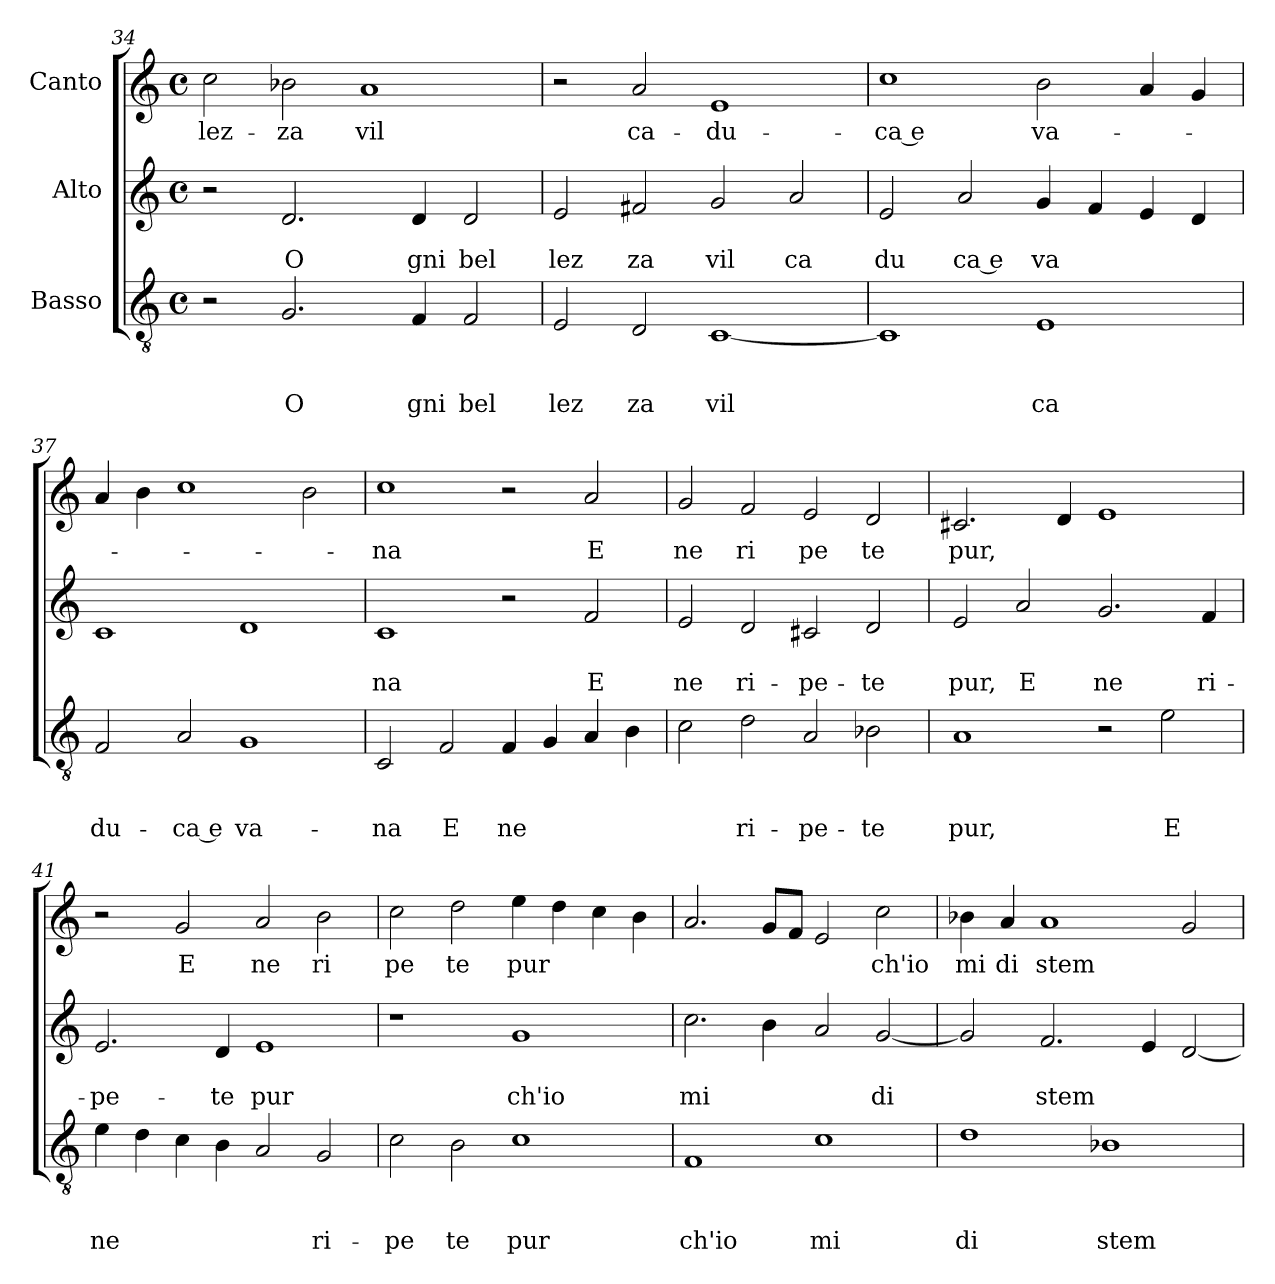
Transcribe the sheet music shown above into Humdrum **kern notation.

**kern	**text	**text	**text	**kern	**text	**text	**kern	**text
*part3	*part3	*part3	*part3	*part2	*part2	*part2	*part1	*part1
*staff3	*staff3	*staff3	*staff3	*staff2	*staff2	*staff2	*staff1	*staff1
*I"Basso	*	*	*	*I"Alto	*	*	*I"Canto	*
*clefGv2	*	*	*	*clefG2	*	*	*clefG2	*
*k[]	*	*	*	*k[]	*	*	*k[]	*
*C:	*	*	*	*C:	*	*	*C:	*
*M4/4	*	*	*	*M4/4	*	*	*M4/4	*
*met(c)	*	*	*	*met(c)	*	*	*met(c)	*
=34	=34	=34	=34	=34	=34	=34	=34	=34
!	!	!	!	!	!	!	!	!LO:LY:b
2r	.	.	.	2r	.	.	2cc\	-lez-
!	!	!	!LO:LY:b	!	!	!LO:LY:b	!	!LO:LY:b
2.G/	.	.	O	2.d/	.	O	2b-X\	-za
!	!	!	!	!	!	!	!	!LO:LY:b
.	.	.	.	.	.	.	1a	vil
!	!	!	!LO:LY:b	!	!	!LO:LY:b	!	!
4F/	.	.	gni	4d/	.	gni	.	.
!	!	!	!LO:LY:b	!	!	!LO:LY:b	!	!
2F/	.	.	bel	2d/	.	bel	.	.
=35	=35	=35	=35	=35	=35	=35	=35	=35
!	!	!	!LO:LY:b	!	!	!LO:LY:b	!	!
2E/	.	.	lez	2e/	.	lez	2r	.
!	!	!	!LO:LY:b	!	!	!LO:LY:b	!	!LO:LY:b
2D/	.	.	za	2f#X/	.	za	2a/	ca-
!	!	!	!LO:LY:b	!	!	!LO:LY:b	!	!LO:LY:b
[<1C	.	.	vil	2g/	.	vil	1e	-du-
!	!	!	!	!	!	!LO:LY:b	!	!
.	.	.	.	2a/	.	ca	.	.
=36	=36	=36	=36	=36	=36	=36	=36	=36
!	!	!	!	!	!	!LO:LY:b	!	!LO:LY:b:rj
1C]	.	.	.	2e/	.	du	1cc	-ca e
!	!	!	!	!	!	!LO:LY:b:rj	!	!
.	.	.	.	2a/	.	ca e	.	.
!	!	!	!LO:LY:b	!	!	!LO:LY:b	!	!LO:LY:b
1E	.	.	ca	4g/	.	va	2b\	va-
.	.	.	.	4f/	.	.	.	.
.	.	.	.	4e/	.	.	4a/	.
.	.	.	.	4d/	.	.	4g/	.
!!LO:LB:g=z
=37	=37	=37	=37	=37	=37	=37	=37	=37
!	!	!	!LO:LY:b	!	!	!	!	!
2F/	.	.	du-	1c	.	.	4a/	.
.	.	.	.	.	.	.	4b\	.
!	!	!	!LO:LY:b:rj	!	!	!	!	!
2A/	.	.	-ca e	.	.	.	1cc	.
!	!	!	!LO:LY:b	!	!	!	!	!
1G	.	.	va-	1d	.	.	.	.
.	.	.	.	.	.	.	2b\	.
=38	=38	=38	=38	=38	=38	=38	=38	=38
!	!	!	!LO:LY:b	!	!	!LO:LY:b	!	!LO:LY:b
2C/	.	.	-na	1c	.	na	1cc	-na
!	!	!	!LO:LY:b	!	!	!	!	!
2F/	.	.	E	.	.	.	.	.
!	!	!	!LO:LY:b	!	!	!	!	!
4F/	.	.	ne	2r	.	.	2r	.
4G/	.	.	.	.	.	.	.	.
!	!	!	!	!	!	!LO:LY:b	!	!LO:LY:b
4A/	.	.	.	2f/	.	E	2a/	E
4B\	.	.	.	.	.	.	.	.
=39	=39	=39	=39	=39	=39	=39	=39	=39
!	!	!	!	!	!	!LO:LY:b	!	!LO:LY:b
2c\	.	.	.	2e/	.	ne	2g/	ne
!	!	!	!LO:LY:b	!	!	!LO:LY:b	!	!LO:LY:b
2d\	.	.	ri-	2d/	.	ri-	2f/	ri
!	!	!	!LO:LY:b	!	!	!LO:LY:b	!	!LO:LY:b
2A/	.	.	-pe-	2c#X/	.	-pe-	2e/	pe
!	!	!	!LO:LY:b	!	!	!LO:LY:b	!	!LO:LY:b
2B-X\	.	.	-te	2d/	.	-te	2d/	te
=40	=40	=40	=40	=40	=40	=40	=40	=40
!	!	!	!LO:LY:b	!	!	!LO:LY:b	!	!LO:LY:b
1A	.	.	pur,	2e/	.	pur,	2.c#X/	pur,
!	!	!	!	!	!	!LO:LY:b	!	!
.	.	.	.	2a/	.	E	.	.
.	.	.	.	.	.	.	4d/	.
!	!	!	!	!	!	!LO:LY:b	!	!
2r	.	.	.	2.g/	.	ne	1e	.
!	!	!	!LO:LY:b	!	!	!	!	!
2e\	.	.	E	.	.	.	.	.
!	!	!	!	!	!	!LO:LY:b	!	!
.	.	.	.	4f/	.	ri-	.	.
=41	=41	=41	=41	=41	=41	=41	=41	=41
!	!	!	!LO:LY:b	!	!	!LO:LY:b	!	!
4e\	.	.	ne	2.e/	.	-pe-	2r	.
4d\	.	.	.	.	.	.	.	.
!	!	!	!	!	!	!	!	!LO:LY:b
4c\	.	.	.	.	.	.	2g/	E
!	!	!	!	!	!	!LO:LY:b	!	!
4B\	.	.	.	4d/	.	-te	.	.
!	!	!	!	!	!	!LO:LY:b	!	!LO:LY:b
2A/	.	.	.	1e	.	pur	2a/	ne
!	!	!	!LO:LY:b	!	!	!	!	!LO:LY:b
2G/	.	.	ri-	.	.	.	2b\	ri
!!LO:PB:g=z
=42	=42	=42	=42	=42	=42	=42	=42	=42
!	!	!	!LO:LY:b	!	!	!	!	!LO:LY:b
2c\	.	.	-pe	1r	.	.	2cc\	pe
!	!	!	!LO:LY:b	!	!	!	!	!LO:LY:b
2B\	.	.	te	.	.	.	2dd\	te
!	!	!	!LO:LY:b	!	!	!LO:LY:b	!	!LO:LY:b
1c	.	.	pur	1g	.	ch'io	4ee\	pur
.	.	.	.	.	.	.	4dd\	.
.	.	.	.	.	.	.	4cc\	.
.	.	.	.	.	.	.	4b\	.
=43	=43	=43	=43	=43	=43	=43	=43	=43
!	!	!	!LO:LY:b	!	!	!LO:LY:b	!	!
1F	.	.	ch'io	2.cc\	.	mi	2.a/	.
.	.	.	.	4b\	.	.	8g/L	.
.	.	.	.	.	.	.	8f/J	.
!	!	!	!LO:LY:b	!	!	!	!	!
1c	.	.	mi	2a/	.	.	2e/	.
!	!	!	!	!	!	!LO:LY:b	!	!LO:LY:b
.	.	.	.	[<2g/	.	di	2cc\	ch'io
=44	=44	=44	=44	=44	=44	=44	=44	=44
!	!	!	!LO:LY:b	!	!	!	!	!LO:LY:b
1d	.	.	di	2g/]	.	.	4b-X\	mi
!	!	!	!	!	!	!	!	!LO:LY:b
.	.	.	.	.	.	.	4a/	di
!	!	!	!	!	!	!LO:LY:b	!	!LO:LY:b
.	.	.	.	2.f/	.	stem	1a	stem
!	!	!	!LO:LY:b	!	!	!	!	!
1B-X	.	.	stem	.	.	.	.	.
.	.	.	.	4e/	.	.	.	.
.	.	.	.	[<2d/	.	.	2g/	.
=	=	=	=	=	=	=	=	=
*-	*-	*-	*-	*-	*-	*-	*-	*-
